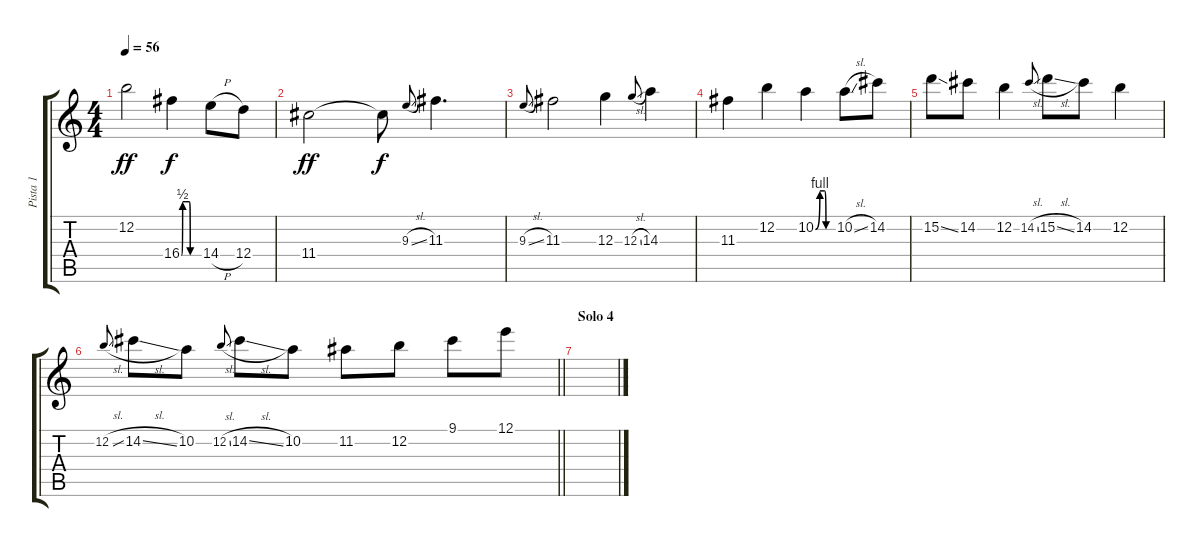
\track ("Pista 1" "Pista 1") {instrument electricguitarjazz}
\staff {score tabs}
\tuning (E4 B3 G3 D3 A2 E2) {hide}
\ts (4 4)
\tempo 56
\clef g2
\ks c
12.2.2{dy ff} 16.4{be (custom 0 0 4 2 15 2 28 2 30 0 60 0)}.4{dy f} 14.4{h}.8 12.4.8 |
11.4.2{dy ff} 11.4{t}.8{dy f} 9.3{sl}.8{gr onbeat} 11.3.4{d} |
9.3{sl}.8{gr onbeat} 11.3.2 12.3.4 12.3{sl}.8{gr onbeat} 14.3.4 |
11.3.4 12.2.4 10.2{be (custom 0 0 15 4 31 4 36 0 60 0)}.4 10.2{sl}.8 14.2.8 |
15.2{ss}.8 14.2.8 12.2.4 14.2{sl}.8{gr onbeat} 15.2{sl}.8 14.2.8 12.2.4 |
\barLineRight lightlight
12.2{sl}.8{gr onbeat} 14.2{sl}.8 10.2.8 12.2{sl}.8{gr onbeat} 14.2{sl}.8 10.2.8 11.2.8 12.2.8 9.1.8 12.1.8 |
\section ("" "Solo 4")
